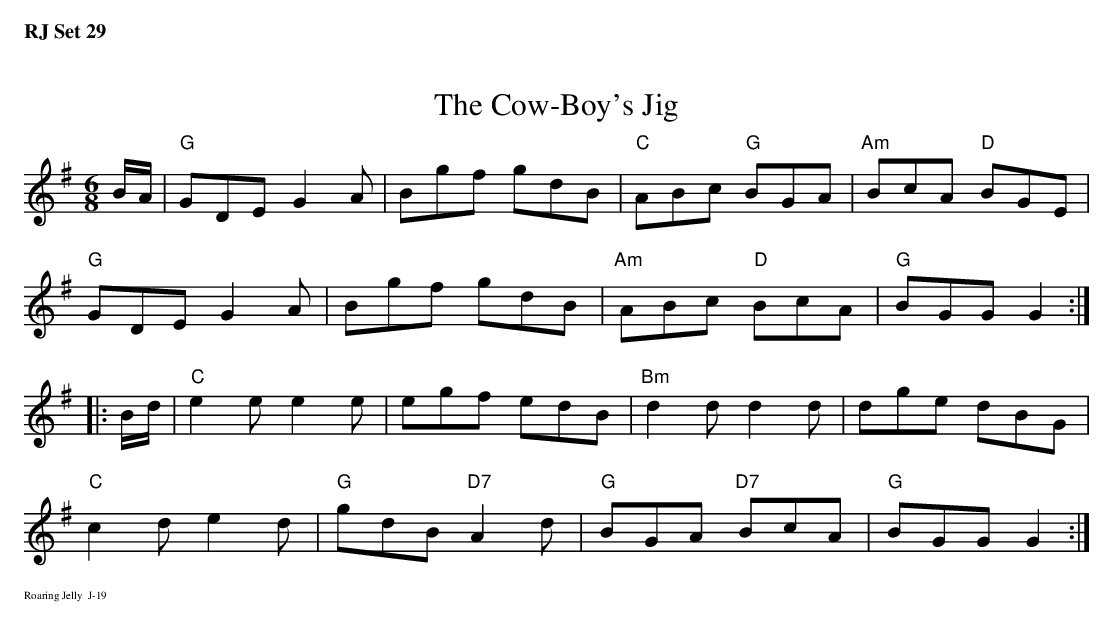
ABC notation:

X:1
T: Cow-Boy's Jig, The
M: 6/8
K: G
B/A/| "G"GDE G2A| Bgf gdB| "C"ABc "G"BGA| "Am"BcA "D"BGE|
      "G"GDE G2A| Bgf gdB| "Am"ABc "D"BcA| "G"BGG G2 :|
|:\
B/d/| "C"e2e e2e| egf edB| "Bm"d2d d2d| dge dBG|
      "C"c2d e2d| "G"gdB "D7"A2d| "G"BGA "D7"BcA| "G"BGG G2 :|
